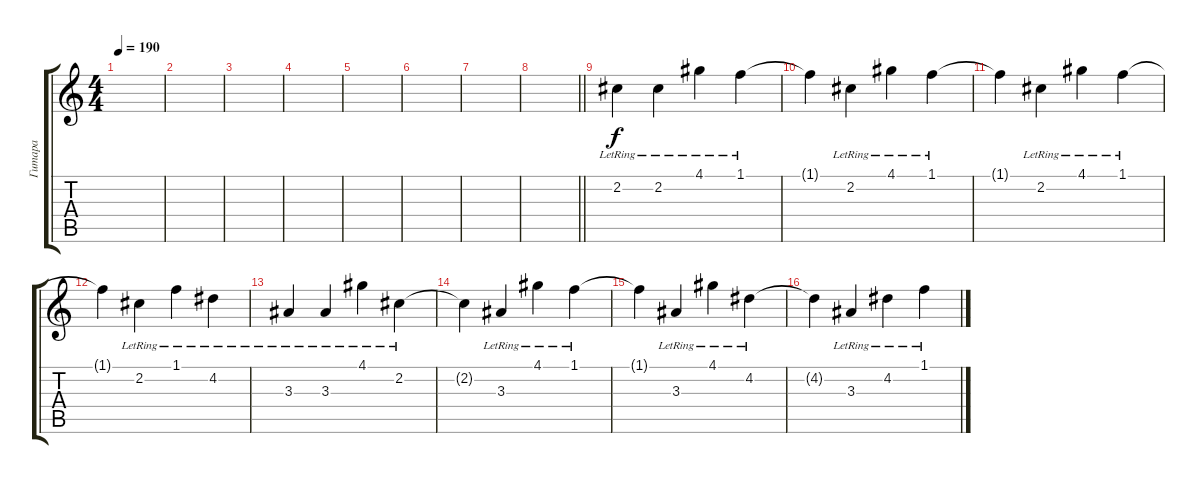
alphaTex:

\track ("Гитара" "Гитара") {instrument overdrivenguitar}
\staff {score tabs}
\tuning (E4 B3 G3 D3 A2 E2) {hide}
\ts (4 4)
\tempo 190
\clef g2
\ks c
|
|
|
|
|
|
|
\barLineRight lightlight
|
2.2{lr}.4 2.2{lr}.4 4.1{lr}.4 1.1{lr}.4 |
1.1{t}.4 2.2{lr}.4 4.1{lr}.4 1.1{lr}.4 |
1.1{t}.4 2.2{lr}.4 4.1{lr}.4 1.1{lr}.4 |
1.1{t}.4 2.2{lr}.4 1.1{lr}.4 4.2{lr}.4 |
3.3{lr}.4 3.3{lr}.4 4.1{lr}.4 2.2{lr}.4 |
2.2{t}.4 3.3{lr}.4 4.1{lr}.4 1.1{lr}.4 |
1.1{t}.4 3.3{lr}.4 4.1{lr}.4 4.2{lr}.4 |
4.2{t}.4 3.3{lr}.4 4.2{lr}.4 1.1{lr}.4
